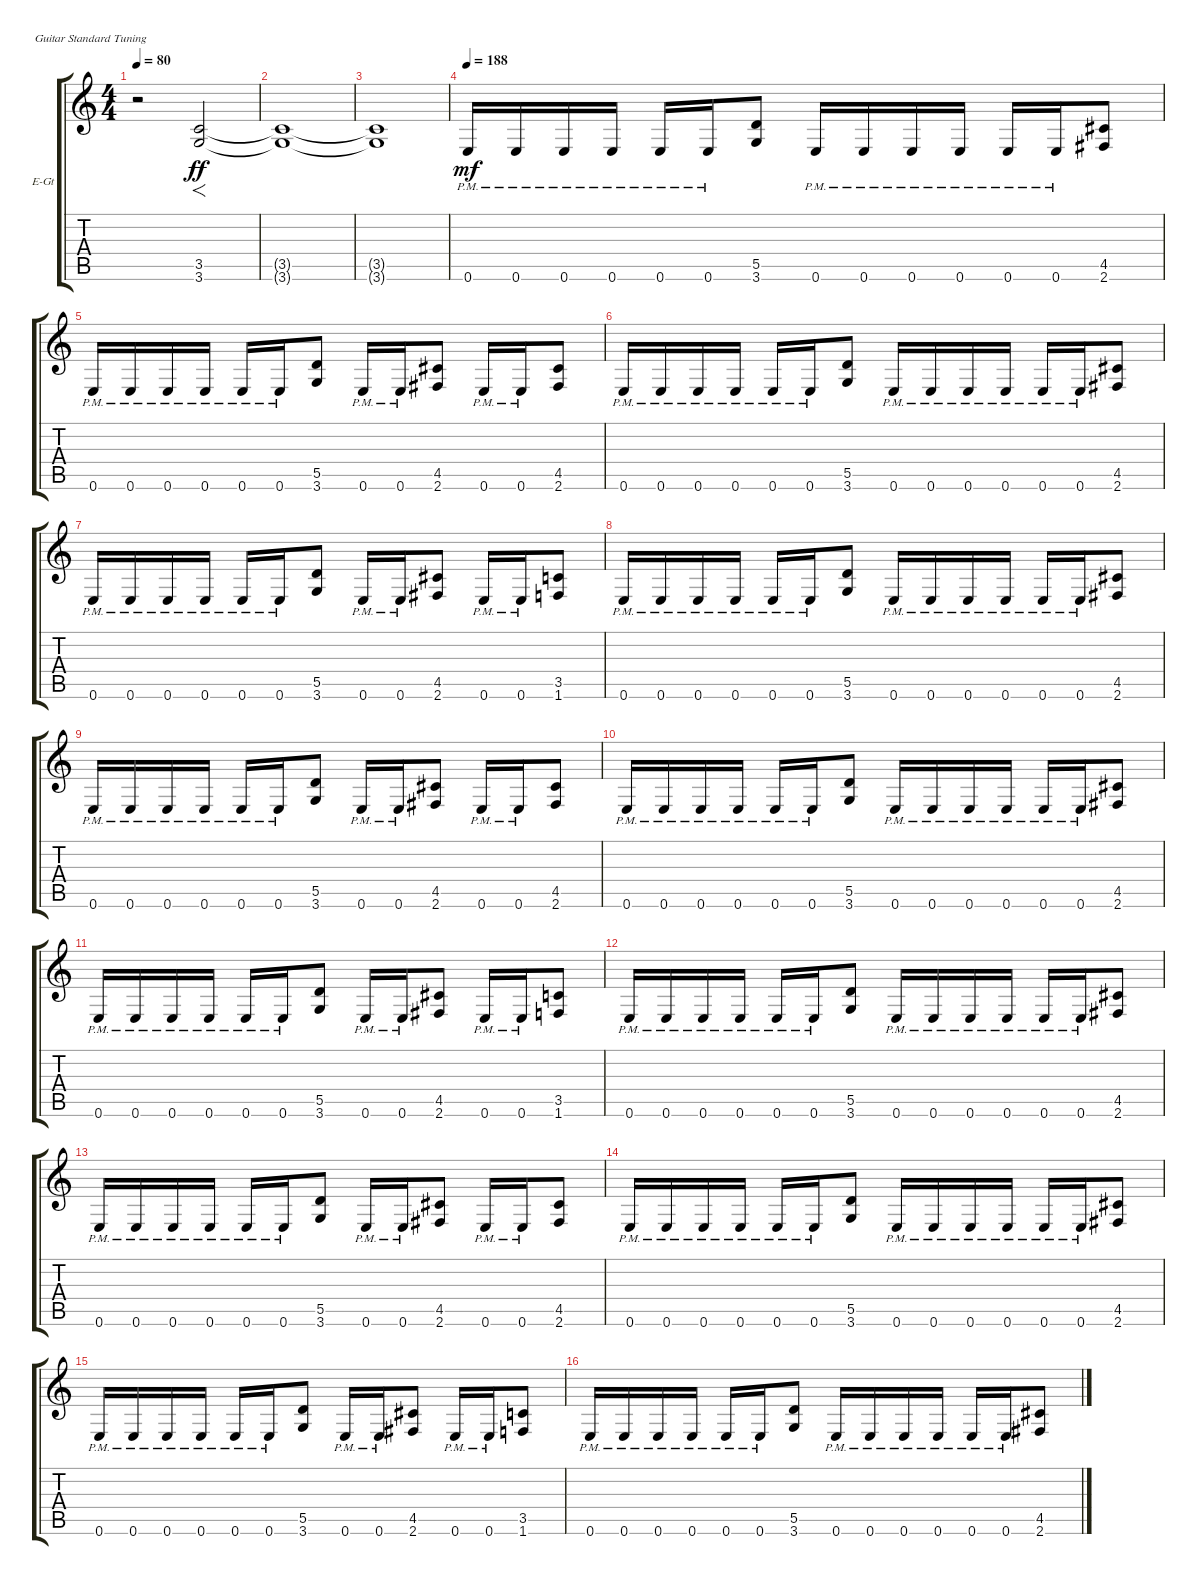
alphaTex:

\bracketExtendMode groupsimilarinstruments
\firstSystemTrackNameOrientation horizontal
\otherSystemsTrackNameOrientation horizontal
\track ("Gtr Dist 1" "E-Gt") {instrument overdrivenguitar}
\staff {score tabs}
\tuning (E4 B3 G3 D3 A2 E2)
\ts (4 4)
\tempo 80
\clef g2
\ks c
r.2{dy ff} (3.5 3.6).2{f} |
(3.5{t} 3.6{t}).1 |
(3.5{t} 3.6{t}).1 |
\tempo 188
0.6{pm}.16{dy mf} 0.6{pm}.16 0.6{pm}.16 0.6{pm}.16 0.6{pm}.16 0.6{pm}.16 (5.5 3.6).8 0.6{pm}.16 0.6{pm}.16 0.6{pm}.16 0.6{pm}.16 0.6{pm}.16 0.6{pm}.16 (4.5 2.6).8 |
0.6{pm}.16 0.6{pm}.16 0.6{pm}.16 0.6{pm}.16 0.6{pm}.16 0.6{pm}.16 (5.5 3.6).8 0.6{pm}.16 0.6{pm}.16 (4.5 2.6).8 0.6{pm}.16 0.6{pm}.16 (4.5 2.6).8 |
0.6{pm}.16 0.6{pm}.16 0.6{pm}.16 0.6{pm}.16 0.6{pm}.16 0.6{pm}.16 (5.5 3.6).8 0.6{pm}.16 0.6{pm}.16 0.6{pm}.16 0.6{pm}.16 0.6{pm}.16 0.6{pm}.16 (4.5 2.6).8 |
0.6{pm}.16 0.6{pm}.16 0.6{pm}.16 0.6{pm}.16 0.6{pm}.16 0.6{pm}.16 (5.5 3.6).8 0.6{pm}.16 0.6{pm}.16 (4.5 2.6).8 0.6{pm}.16 0.6{pm}.16 (3.5 1.6).8 |
0.6{pm}.16 0.6{pm}.16 0.6{pm}.16 0.6{pm}.16 0.6{pm}.16 0.6{pm}.16 (5.5 3.6).8 0.6{pm}.16 0.6{pm}.16 0.6{pm}.16 0.6{pm}.16 0.6{pm}.16 0.6{pm}.16 (4.5 2.6).8 |
0.6{pm}.16 0.6{pm}.16 0.6{pm}.16 0.6{pm}.16 0.6{pm}.16 0.6{pm}.16 (5.5 3.6).8 0.6{pm}.16 0.6{pm}.16 (4.5 2.6).8 0.6{pm}.16 0.6{pm}.16 (4.5 2.6).8 |
0.6{pm}.16 0.6{pm}.16 0.6{pm}.16 0.6{pm}.16 0.6{pm}.16 0.6{pm}.16 (5.5 3.6).8 0.6{pm}.16 0.6{pm}.16 0.6{pm}.16 0.6{pm}.16 0.6{pm}.16 0.6{pm}.16 (4.5 2.6).8 |
0.6{pm}.16 0.6{pm}.16 0.6{pm}.16 0.6{pm}.16 0.6{pm}.16 0.6{pm}.16 (5.5 3.6).8 0.6{pm}.16 0.6{pm}.16 (4.5 2.6).8 0.6{pm}.16 0.6{pm}.16 (3.5 1.6).8 |
0.6{pm}.16 0.6{pm}.16 0.6{pm}.16 0.6{pm}.16 0.6{pm}.16 0.6{pm}.16 (5.5 3.6).8 0.6{pm}.16 0.6{pm}.16 0.6{pm}.16 0.6{pm}.16 0.6{pm}.16 0.6{pm}.16 (4.5 2.6).8 |
0.6{pm}.16 0.6{pm}.16 0.6{pm}.16 0.6{pm}.16 0.6{pm}.16 0.6{pm}.16 (5.5 3.6).8 0.6{pm}.16 0.6{pm}.16 (4.5 2.6).8 0.6{pm}.16 0.6{pm}.16 (4.5 2.6).8 |
0.6{pm}.16 0.6{pm}.16 0.6{pm}.16 0.6{pm}.16 0.6{pm}.16 0.6{pm}.16 (5.5 3.6).8 0.6{pm}.16 0.6{pm}.16 0.6{pm}.16 0.6{pm}.16 0.6{pm}.16 0.6{pm}.16 (4.5 2.6).8 |
0.6{pm}.16 0.6{pm}.16 0.6{pm}.16 0.6{pm}.16 0.6{pm}.16 0.6{pm}.16 (5.5 3.6).8 0.6{pm}.16 0.6{pm}.16 (4.5 2.6).8 0.6{pm}.16 0.6{pm}.16 (3.5 1.6).8 |
0.6{pm}.16 0.6{pm}.16 0.6{pm}.16 0.6{pm}.16 0.6{pm}.16 0.6{pm}.16 (5.5 3.6).8 0.6{pm}.16 0.6{pm}.16 0.6{pm}.16 0.6{pm}.16 0.6{pm}.16 0.6{pm}.16 (4.5 2.6).8
